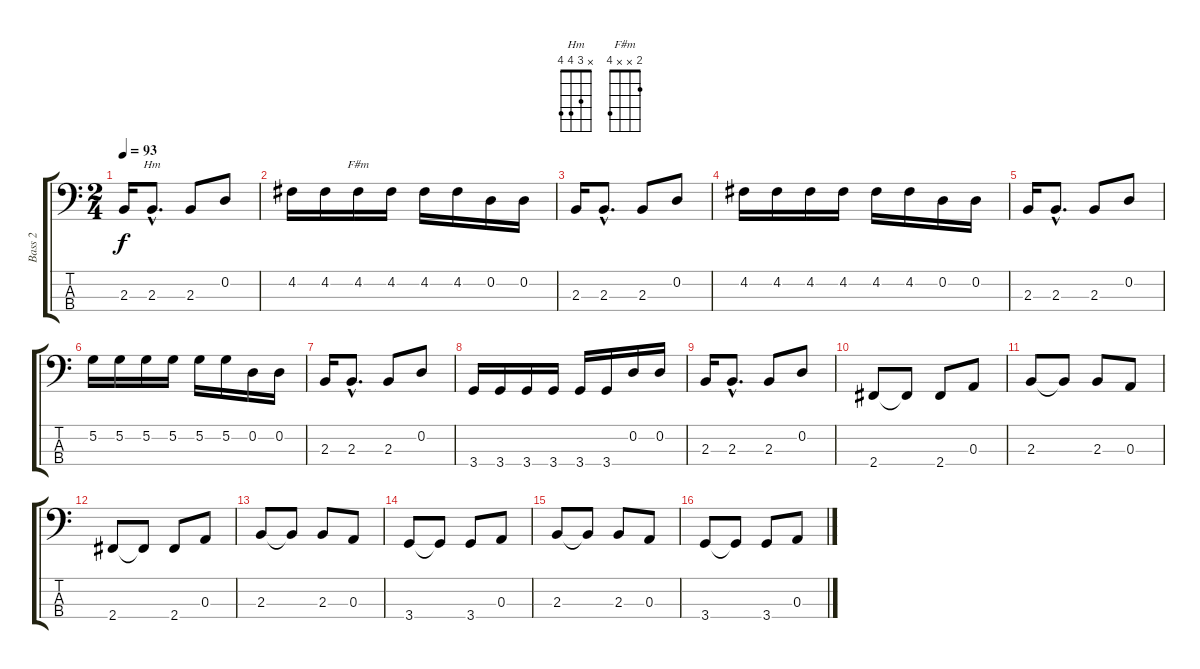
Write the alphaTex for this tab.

\track ("Bass 2" "Bass 2") {instrument electricbassfinger}
\staff {score tabs}
\tuning (G2 D2 A1 E1) {hide}
\chord ("Hm" x 3 4 4)
\chord ("F#m" 2 x x 4)
\ts (2 4)
\tempo 93
\clef f4
\ks c
2.3.16{dy f} 2.3{hac}.8{d ch "Hm"} 2.3.8 0.2.8 |
4.2.16 4.2.16 4.2.16{ch "F#m"} 4.2.16 4.2.16 4.2.16 0.2.16 0.2.16 |
2.3.16 2.3{hac}.8{d} 2.3.8 0.2.8 |
4.2.16 4.2.16 4.2.16 4.2.16 4.2.16 4.2.16 0.2.16 0.2.16 |
2.3.16 2.3{hac}.8{d} 2.3.8 0.2.8 |
5.2.16 5.2.16 5.2.16 5.2.16 5.2.16 5.2.16 0.2.16 0.2.16 |
2.3.16 2.3{hac}.8{d} 2.3.8 0.2.8 |
3.4.16 3.4.16 3.4.16 3.4.16 3.4.16 3.4.16 0.2.16 0.2.16 |
2.3.16 2.3{hac}.8{d} 2.3.8 0.2.8 |
2.4.8 2.4{t}.8 2.4.8 0.3.8 |
2.3.8 2.3{t}.8 2.3.8 0.3.8 |
2.4.8 2.4{t}.8 2.4.8 0.3.8 |
2.3.8 2.3{t}.8 2.3.8 0.3.8 |
3.4.8 3.4{t}.8 3.4.8 0.3.8 |
2.3.8 2.3{t}.8 2.3.8 0.3.8 |
3.4.8 3.4{t}.8 3.4.8 0.3.8
